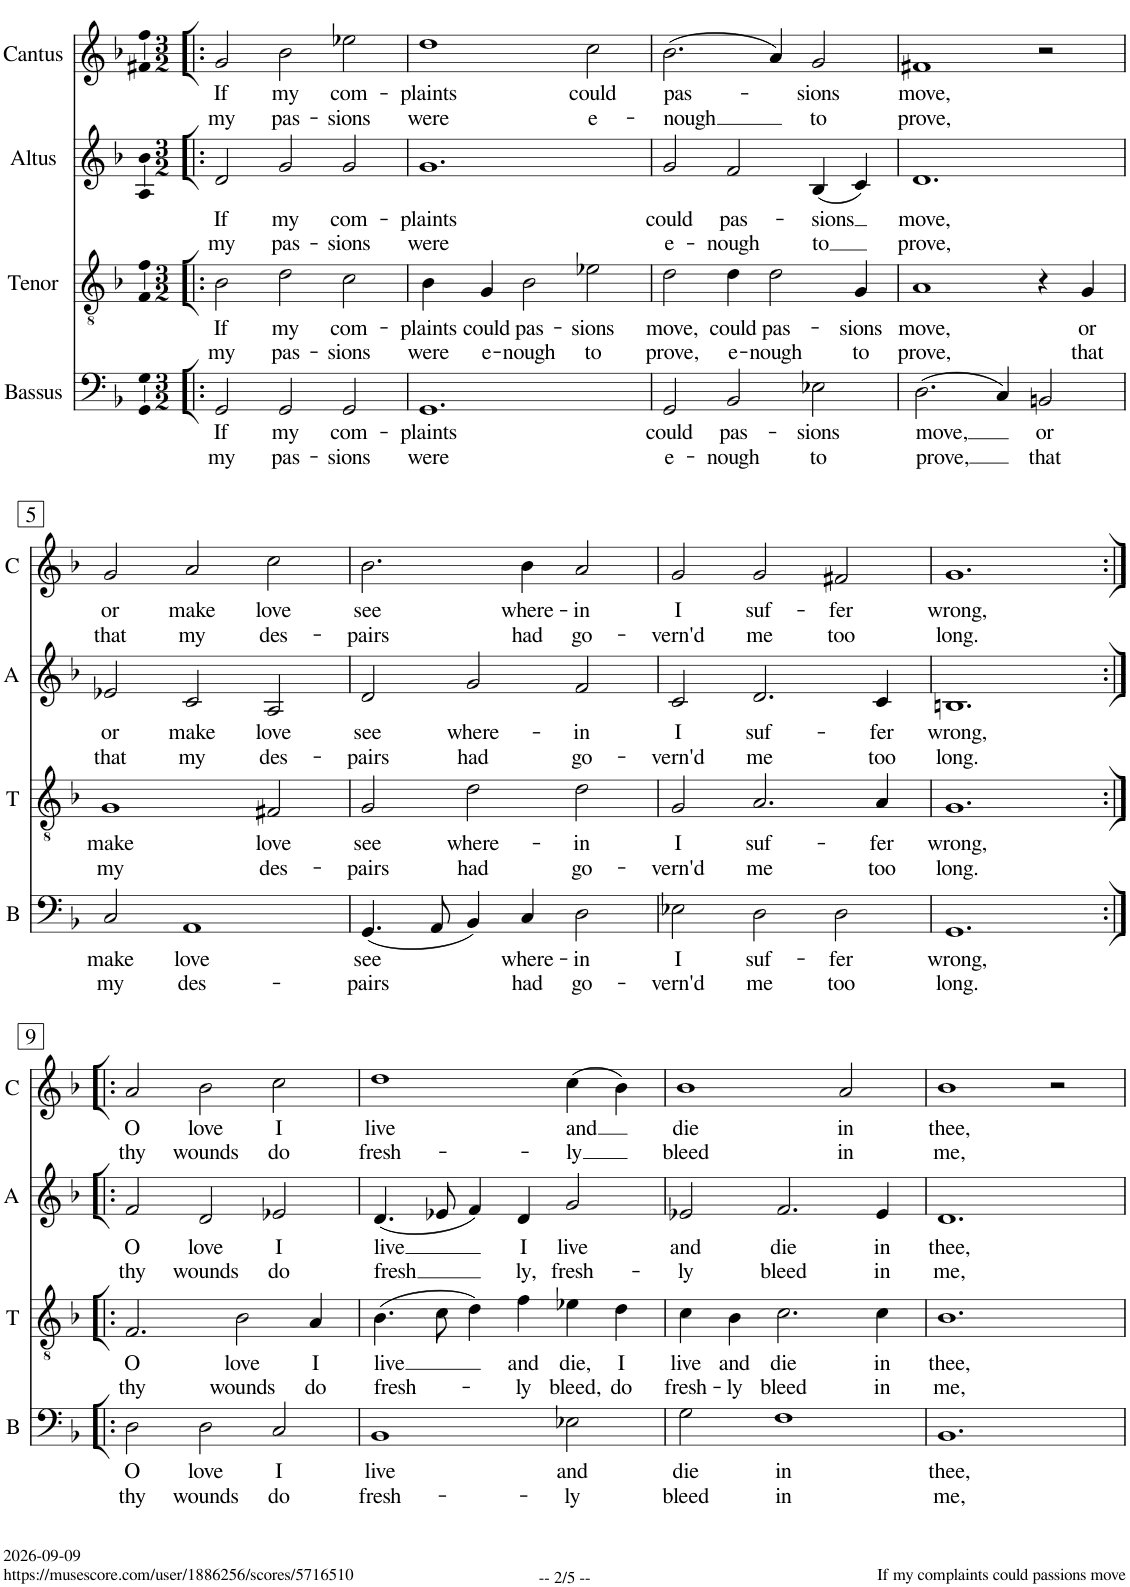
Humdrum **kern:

**kern	**text	**text	**kern	**text	**text	**kern	**text	**text	**kern	**text	**text
*part4	*part4	*part4	*part3	*part3	*part3	*part2	*part2	*part2	*part1	*part1	*part1
*staff4	*staff4	*staff4	*staff3	*staff3	*staff3	*staff2	*staff2	*staff2	*staff1	*staff1	*staff1
*I"Bassus	*	*	*I"Tenor	*	*	*I"Altus	*	*	*I"Cantus	*	*
*I'B	*	*	*I'T	*	*	*I'A	*	*	*I'C	*	*
*clefF4	*	*	*clefGv2	*	*	*clefG2	*	*	*clefG2	*	*
*	*	*	*	*	*	*Trd1c2	*	*	*	*	*
*k[b-]	*	*	*k[b-]	*	*	*k[b-]	*	*	*k[b-]	*	*
*M3/2	*	*	*M3/2	*	*	*M3/2	*	*	*M3/2	*	*
=1!|:	=1!|:	=1!|:	=1!|:	=1!|:	=1!|:	=1!|:	=1!|:	=1!|:	=1!|:	=1!|:	=1!|:
!	!LO:LY:b	!LO:LY:b	!	!LO:LY:b	!LO:LY:b	!	!LO:LY:b	!LO:LY:b	!	!LO:LY:b	!LO:LY:b
2GG/	If	my	2B-\	If	my	2d/	If	my	2g/	If	my
!	!LO:LY:b	!LO:LY:b	!	!LO:LY:b	!LO:LY:b	!	!LO:LY:b	!LO:LY:b	!	!LO:LY:b	!LO:LY:b
2GG/	my	pas-	2d\	my	pas-	2g/	my	pas-	2b-\	my	pas-
!	!LO:LY:b	!LO:LY:b	!	!LO:LY:b	!LO:LY:b	!	!LO:LY:b	!LO:LY:b	!	!LO:LY:b	!LO:LY:b
2GG/	com-	-sions	2c\	com-	-sions	2g/	com-	-sions	2ee-X\	com-	-sions
=2	=2	=2	=2	=2	=2	=2	=2	=2	=2	=2	=2
!	!LO:LY:b	!LO:LY:b	!	!LO:LY:b	!LO:LY:b	!	!LO:LY:b	!LO:LY:b	!	!LO:LY:b	!LO:LY:b
1.GG	-plaints	were	4B-\	-plaints	were	1.g	-plaints	were	1dd	-plaints	were
!	!	!	!	!LO:LY:b	!LO:LY:b	!	!	!	!	!	!
.	.	.	4G/	could	e-	.	.	.	.	.	.
!	!	!	!	!LO:LY:b	!LO:LY:b	!	!	!	!	!	!
.	.	.	2B-\	pas-	-nough	.	.	.	.	.	.
!	!	!	!	!LO:LY:b	!LO:LY:b	!	!	!	!	!LO:LY:b	!LO:LY:b
.	.	.	2e-X\	-sions	to	.	.	.	2cc\	could	e-
=3	=3	=3	=3	=3	=3	=3	=3	=3	=3	=3	=3
!	!LO:LY:b	!LO:LY:b	!	!LO:LY:b	!LO:LY:b	!	!LO:LY:b	!LO:LY:b	!	!LO:LY:b	!LO:LY:b
2GG/	could	e-	2d\	move,	prove,	2g/	could	e-	(2.b-\	pas-	-nough
!	!LO:LY:b	!LO:LY:b	!	!LO:LY:b	!LO:LY:b	!	!LO:LY:b	!LO:LY:b	!	!	!
2BB-/	pas-	-nough	4d\	could	e-	2f/	pas-	-nough	.	.	.
!	!	!	!	!LO:LY:b	!LO:LY:b	!	!	!	!	!	!
.	.	.	2d\	pas-	-nough	.	.	.	4a/)	.	.
!	!LO:LY:b	!LO:LY:b	!	!	!	!	!LO:LY:b	!LO:LY:b	!	!LO:LY:b	!LO:LY:b
2E-X\	-sions	to	.	.	.	(4B-/	-sions	to	2g/	-sions	to
!	!	!	!	!LO:LY:b	!LO:LY:b	!	!	!	!	!	!
.	.	.	4G/	-sions	to	4c/)	.	.	.	.	.
=4	=4	=4	=4	=4	=4	=4	=4	=4	=4	=4	=4
!	!LO:LY:b	!LO:LY:b	!	!LO:LY:b	!LO:LY:b	!	!LO:LY:b	!LO:LY:b	!	!LO:LY:b	!LO:LY:b
(2.D\	move,	prove,	1A	move,	prove,	1.d	move,	prove,	1f#X	move,	prove,
4C/)	.	.	.	.	.	.	.	.	.	.	.
!	!LO:LY:b	!LO:LY:b	!	!	!	!	!	!	!	!	!
2BBn/	or	that	4r	.	.	.	.	.	2r	.	.
!	!	!	!	!LO:LY:b	!LO:LY:b	!	!	!	!	!	!
.	.	.	4G/	or	that	.	.	.	.	.	.
!!LO:LB:g=z
=5	=5	=5	=5	=5	=5	=5	=5	=5	=5	=5	=5
!	!LO:LY:b	!LO:LY:b	!	!LO:LY:b	!LO:LY:b	!	!LO:LY:b	!LO:LY:b	!	!LO:LY:b	!LO:LY:b
2C/	make	my	1G	make	my	2e-X/	or	that	2g/	or	that
!	!LO:LY:b	!LO:LY:b	!	!	!	!	!LO:LY:b	!LO:LY:b	!	!LO:LY:b	!LO:LY:b
1AA	love	des-	.	.	.	2c/	make	my	2a/	make	my
!	!	!	!	!LO:LY:b	!LO:LY:b	!	!LO:LY:b	!LO:LY:b	!	!LO:LY:b	!LO:LY:b
.	.	.	2F#X/	love	des-	2A/	love	des-	2cc\	love	des-
=6	=6	=6	=6	=6	=6	=6	=6	=6	=6	=6	=6
!	!LO:LY:b	!LO:LY:b	!	!LO:LY:b	!LO:LY:b	!	!LO:LY:b	!LO:LY:b	!	!LO:LY:b	!LO:LY:b
(4.GG/	see	-pairs	2G/	see	-pairs	2d/	see	-pairs	2.b-\	see	-pairs
8AA/	.	.	.	.	.	.	.	.	.	.	.
!	!	!	!	!LO:LY:b	!LO:LY:b	!	!LO:LY:b	!LO:LY:b	!	!	!
4BB-/)	.	.	2d\	where-	had	2g/	where-	had	.	.	.
!	!LO:LY:b	!LO:LY:b	!	!	!	!	!	!	!	!LO:LY:b	!LO:LY:b
4C/	where-	had	.	.	.	.	.	.	4b-\	where-	had
!	!LO:LY:b	!LO:LY:b	!	!LO:LY:b	!LO:LY:b	!	!LO:LY:b	!LO:LY:b	!	!LO:LY:b	!LO:LY:b
2D\	-in	go-	2d\	-in	go-	2f/	-in	go-	2a/	-in	go-
=7	=7	=7	=7	=7	=7	=7	=7	=7	=7	=7	=7
!	!LO:LY:b	!LO:LY:b	!	!LO:LY:b	!LO:LY:b	!	!LO:LY:b	!LO:LY:b	!	!LO:LY:b	!LO:LY:b
2E-X\	I	-vern'd	2G/	I	-vern'd	2c/	I	-vern'd	2g/	I	-vern'd
!	!LO:LY:b	!LO:LY:b	!	!LO:LY:b	!LO:LY:b	!	!LO:LY:b	!LO:LY:b	!	!LO:LY:b	!LO:LY:b
2D\	suf-	me	2.A/	suf-	me	2.d/	suf-	me	2g/	suf-	me
!	!LO:LY:b	!LO:LY:b	!	!	!	!	!	!	!	!LO:LY:b	!LO:LY:b
2D\	-fer	too	.	.	.	.	.	.	2f#X/	-fer	too
!	!	!	!	!LO:LY:b	!LO:LY:b	!	!LO:LY:b	!LO:LY:b	!	!	!
.	.	.	4A/	-fer	too	4c/	-fer	too	.	.	.
=8	=8	=8	=8	=8	=8	=8	=8	=8	=8	=8	=8
!	!LO:LY:b	!LO:LY:b	!	!LO:LY:b	!LO:LY:b	!	!LO:LY:b	!LO:LY:b	!	!LO:LY:b	!LO:LY:b
1.GG	wrong,	long.	1.G	wrong,	long.	1.Bn	wrong,	long.	1.g	wrong,	long.
!!LO:LB:g=z
=9:|!|:	=9:|!|:	=9:|!|:	=9:|!|:	=9:|!|:	=9:|!|:	=9:|!|:	=9:|!|:	=9:|!|:	=9:|!|:	=9:|!|:	=9:|!|:
!	!LO:LY:b	!LO:LY:b	!	!LO:LY:b	!LO:LY:b	!	!LO:LY:b	!LO:LY:b	!	!LO:LY:b	!LO:LY:b
2D\	O	thy	2.F/	O	thy	2f/	O	thy	2a/	O	thy
!	!LO:LY:b	!LO:LY:b	!	!	!	!	!LO:LY:b	!LO:LY:b	!	!LO:LY:b	!LO:LY:b
2D\	love	wounds	.	.	.	2d/	love	wounds	2b-\	love	wounds
!	!	!	!	!LO:LY:b	!LO:LY:b	!	!	!	!	!	!
.	.	.	2B-\	love	wounds	.	.	.	.	.	.
!	!LO:LY:b	!LO:LY:b	!	!	!	!	!LO:LY:b	!LO:LY:b	!	!LO:LY:b	!LO:LY:b
2C/	I	do	.	.	.	2e-X/	I	do	2cc\	I	do
!	!	!	!	!LO:LY:b	!LO:LY:b	!	!	!	!	!	!
.	.	.	4A/	I	do	.	.	.	.	.	.
=10	=10	=10	=10	=10	=10	=10	=10	=10	=10	=10	=10
!	!LO:LY:b	!LO:LY:b	!	!LO:LY:b	!LO:LY:b	!	!LO:LY:b	!LO:LY:b	!	!LO:LY:b	!LO:LY:b
1BB-	live	fresh-	(4.B-\	live	fresh-	(4.d/	live	-fresh	1dd	live	fresh-
.	.	.	8c\	.	.	8e-X/	.	.	.	.	.
.	.	.	4d\)	.	.	4f/)	.	.	.	.	.
!	!	!	!	!LO:LY:b	!LO:LY:b	!	!LO:LY:b	!LO:LY:b	!	!	!
.	.	.	4f\	and	-ly	4d/	I	ly,	.	.	.
!	!LO:LY:b	!LO:LY:b	!	!LO:LY:b	!LO:LY:b	!	!LO:LY:b	!LO:LY:b	!	!LO:LY:b	!LO:LY:b
2E-X\	and	-ly	4e-X\	die,	bleed,	2g/	live	fresh-	(4cc\	and	-ly
!	!	!	!	!LO:LY:b	!LO:LY:b	!	!	!	!	!	!
.	.	.	4d\	I	do	.	.	.	4b-\)	.	.
=11	=11	=11	=11	=11	=11	=11	=11	=11	=11	=11	=11
!	!LO:LY:b	!LO:LY:b	!	!LO:LY:b	!LO:LY:b	!	!LO:LY:b	!LO:LY:b	!	!LO:LY:b	!LO:LY:b
2G\	die	bleed	4c\	live	fresh-	2e-X/	and	-ly	1b-	die	bleed
!	!	!	!	!LO:LY:b	!LO:LY:b	!	!	!	!	!	!
.	.	.	4B-\	and	-ly	.	.	.	.	.	.
!	!LO:LY:b	!LO:LY:b	!	!LO:LY:b	!LO:LY:b	!	!LO:LY:b	!LO:LY:b	!	!	!
1F	in	in	2.c\	die	bleed	2.f/	die	bleed	.	.	.
!	!	!	!	!	!	!	!	!	!	!LO:LY:b	!LO:LY:b
.	.	.	.	.	.	.	.	.	2a/	in	in
!	!	!	!	!LO:LY:b	!LO:LY:b	!	!LO:LY:b	!LO:LY:b	!	!	!
.	.	.	4c\	in	in	4e-/	in	in	.	.	.
=12	=12	=12	=12	=12	=12	=12	=12	=12	=12	=12	=12
!	!LO:LY:b	!LO:LY:b	!	!LO:LY:b	!LO:LY:b	!	!LO:LY:b	!LO:LY:b	!	!LO:LY:b	!LO:LY:b
1.BB-	thee,	me,	1.B-	thee,	me,	1.d	thee,	me,	1b-	thee,	me,
.	.	.	.	.	.	.	.	.	2r	.	.
=	=	=	=	=	=	=	=	=	=	=	=
*-	*-	*-	*-	*-	*-	*-	*-	*-	*-	*-	*-
